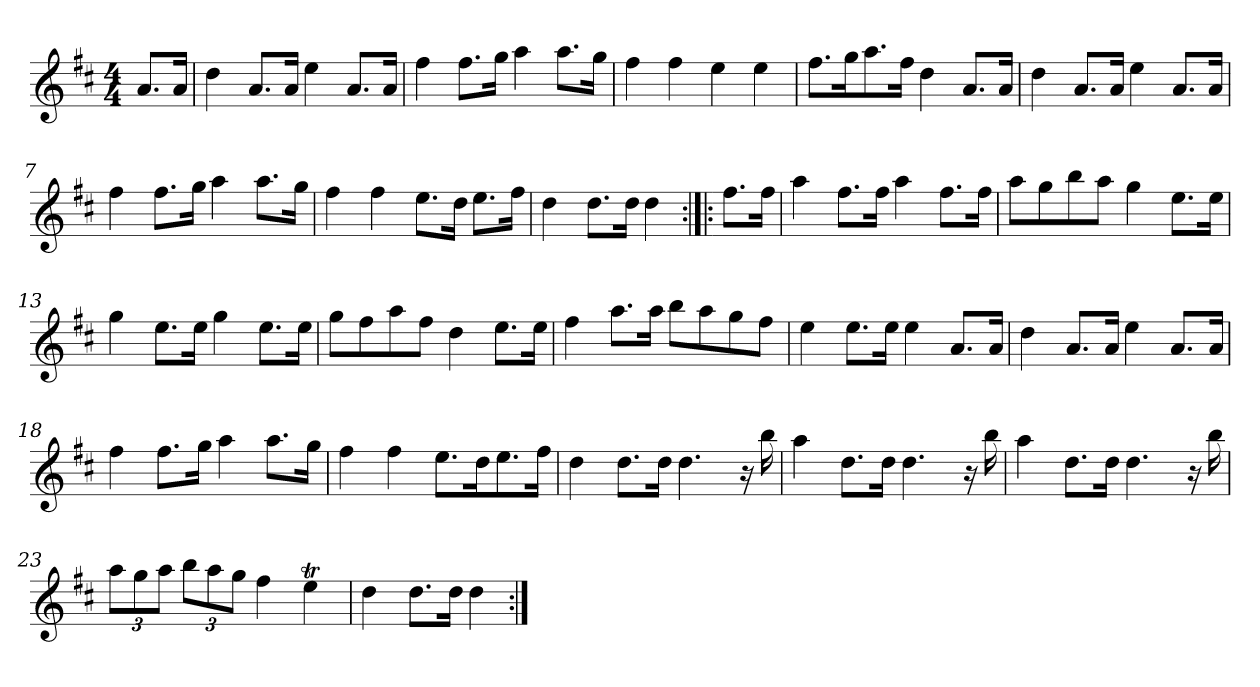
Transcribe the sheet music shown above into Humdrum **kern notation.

**kern
*part1
*staff1
*clefG2
*k[f#c#]
*D:
*M4/4
=1
8.a/L
16a/Jk
=2
4dd\
8.a/L
16a/Jk
4ee\
8.a/L
16a/Jk
=3
4ff#\
8.ff#\L
16gg\Jk
4aa\
8.aa\L
16gg\Jk
=4
4ff#\
4ff#\
4ee\
4ee\
=5
8.ff#\L
16gg\K
8.aa\
16ff#\Jk
4dd\
8.a/L
16a/Jk
=6
4dd\
8.a/L
16a/Jk
4ee\
8.a/L
16a/Jk
!!LO:LB:g=z
=7
4ff#\
8.ff#\L
16gg\Jk
4aa\
8.aa\L
16gg\Jk
=8
4ff#\
4ff#\
8.ee\L
16dd\Jk
8.ee\L
16ff#\Jk
=9
4dd\
8.dd\L
16dd\Jk
4dd\
=10:|!|:
8.ff#\L
16ff#\Jk
=11
4aa\
8.ff#\L
16ff#\Jk
4aa\
8.ff#\L
16ff#\Jk
=12
8aa\L
8gg\
8bb\
8aa\J
4gg\
8.ee\L
16ee\Jk
!!LO:LB:g=z
=13
4gg\
8.ee\L
16ee\Jk
4gg\
8.ee\L
16ee\Jk
=14
8gg\L
8ff#\
8aa\
8ff#\J
4dd\
8.ee\L
16ee\Jk
=15
4ff#\
8.aa\L
16aa\Jk
8bb\L
8aa\
8gg\
8ff#\J
=16
4ee\
8.ee\L
16ee\Jk
4ee\
8.a/L
16a/Jk
=17
4dd\
8.a/L
16a/Jk
4ee\
8.a/L
16a/Jk
=18
4ff#\
8.ff#\L
16gg\Jk
4aa\
8.aa\L
16gg\Jk
!!LO:LB:g=z
=19
4ff#\
4ff#\
8.ee\L
16dd\K
8.ee\
16ff#\Jk
=20
4dd\
8.dd\L
16dd\Jk
4.dd\
16r
16bb\
=21
4aa\
8.dd\L
16dd\Jk
4.dd\
16r
16bb\
=22
4aa\
8.dd\L
16dd\Jk
4.dd\
16r
16bb\
=23
*Xbrackettup
12aa\L
12gg\
12aa\J
12bb\L
12aa\
12gg\J
4ff#\
4eeT\
=24
4dd\
8.dd\L
16dd\Jk
4dd\
=:|!
*-
